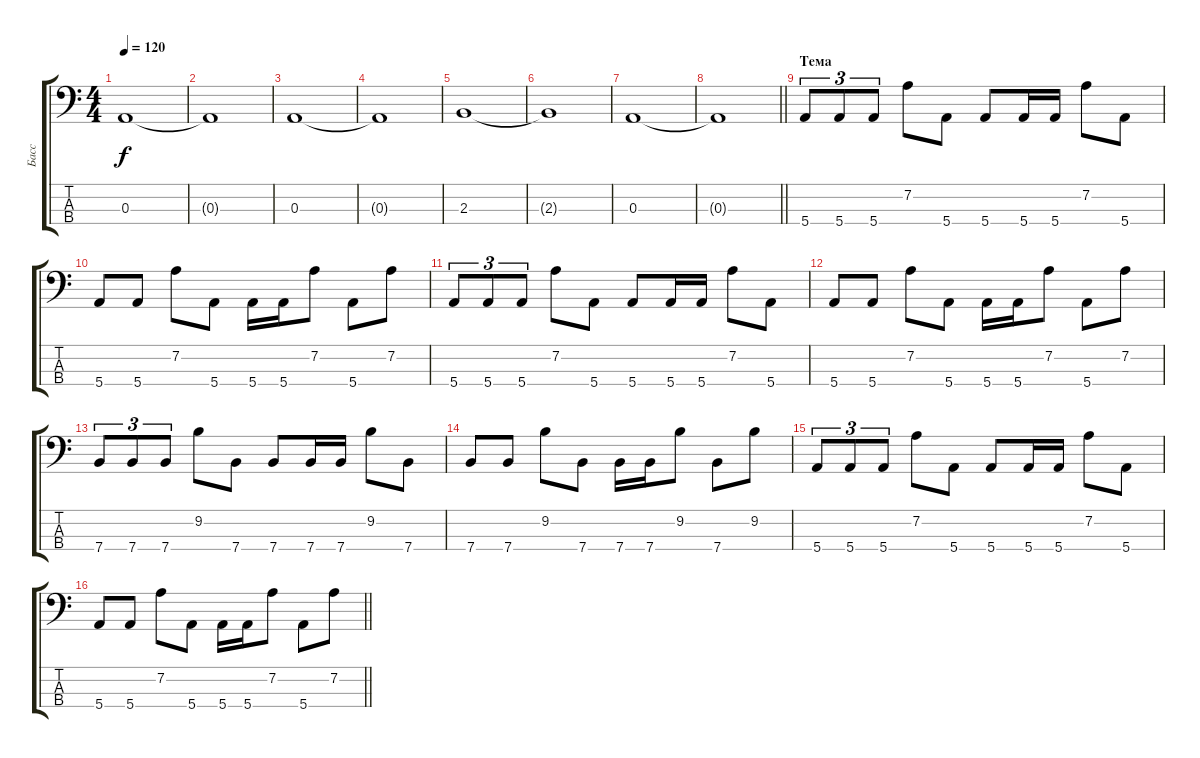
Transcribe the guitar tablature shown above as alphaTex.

\track ("Басс" "Басс") {instrument electricbasspick}
\staff {score tabs}
\tuning (G2 D2 A1 E1) {hide}
\ts (4 4)
\tempo 120
\clef f4
\ks c
0.3.1{dy f} |
0.3{t}.1 |
0.3.1 |
0.3{t}.1 |
2.3.1 |
2.3{t}.1 |
0.3.1 |
\barLineRight lightlight
0.3{t}.1 |
\section ("" "Тема")
5.4.8{tu (3 2)} 5.4.8{tu (3 2)} 5.4.8{tu (3 2)} 7.2.8 5.4.8 5.4.8 5.4.16 5.4.16 7.2.8 5.4.8 |
5.4.8 5.4.8 7.2.8 5.4.8 5.4.16 5.4.16 7.2.8 5.4.8 7.2.8 |
5.4.8{tu (3 2)} 5.4.8{tu (3 2)} 5.4.8{tu (3 2)} 7.2.8 5.4.8 5.4.8 5.4.16 5.4.16 7.2.8 5.4.8 |
5.4.8 5.4.8 7.2.8 5.4.8 5.4.16 5.4.16 7.2.8 5.4.8 7.2.8 |
7.4.8{tu (3 2)} 7.4.8{tu (3 2)} 7.4.8{tu (3 2)} 9.2.8 7.4.8 7.4.8 7.4.16 7.4.16 9.2.8 7.4.8 |
7.4.8 7.4.8 9.2.8 7.4.8 7.4.16 7.4.16 9.2.8 7.4.8 9.2.8 |
5.4.8{tu (3 2)} 5.4.8{tu (3 2)} 5.4.8{tu (3 2)} 7.2.8 5.4.8 5.4.8 5.4.16 5.4.16 7.2.8 5.4.8 |
\barLineRight lightlight
5.4.8 5.4.8 7.2.8 5.4.8 5.4.16 5.4.16 7.2.8 5.4.8 7.2.8
